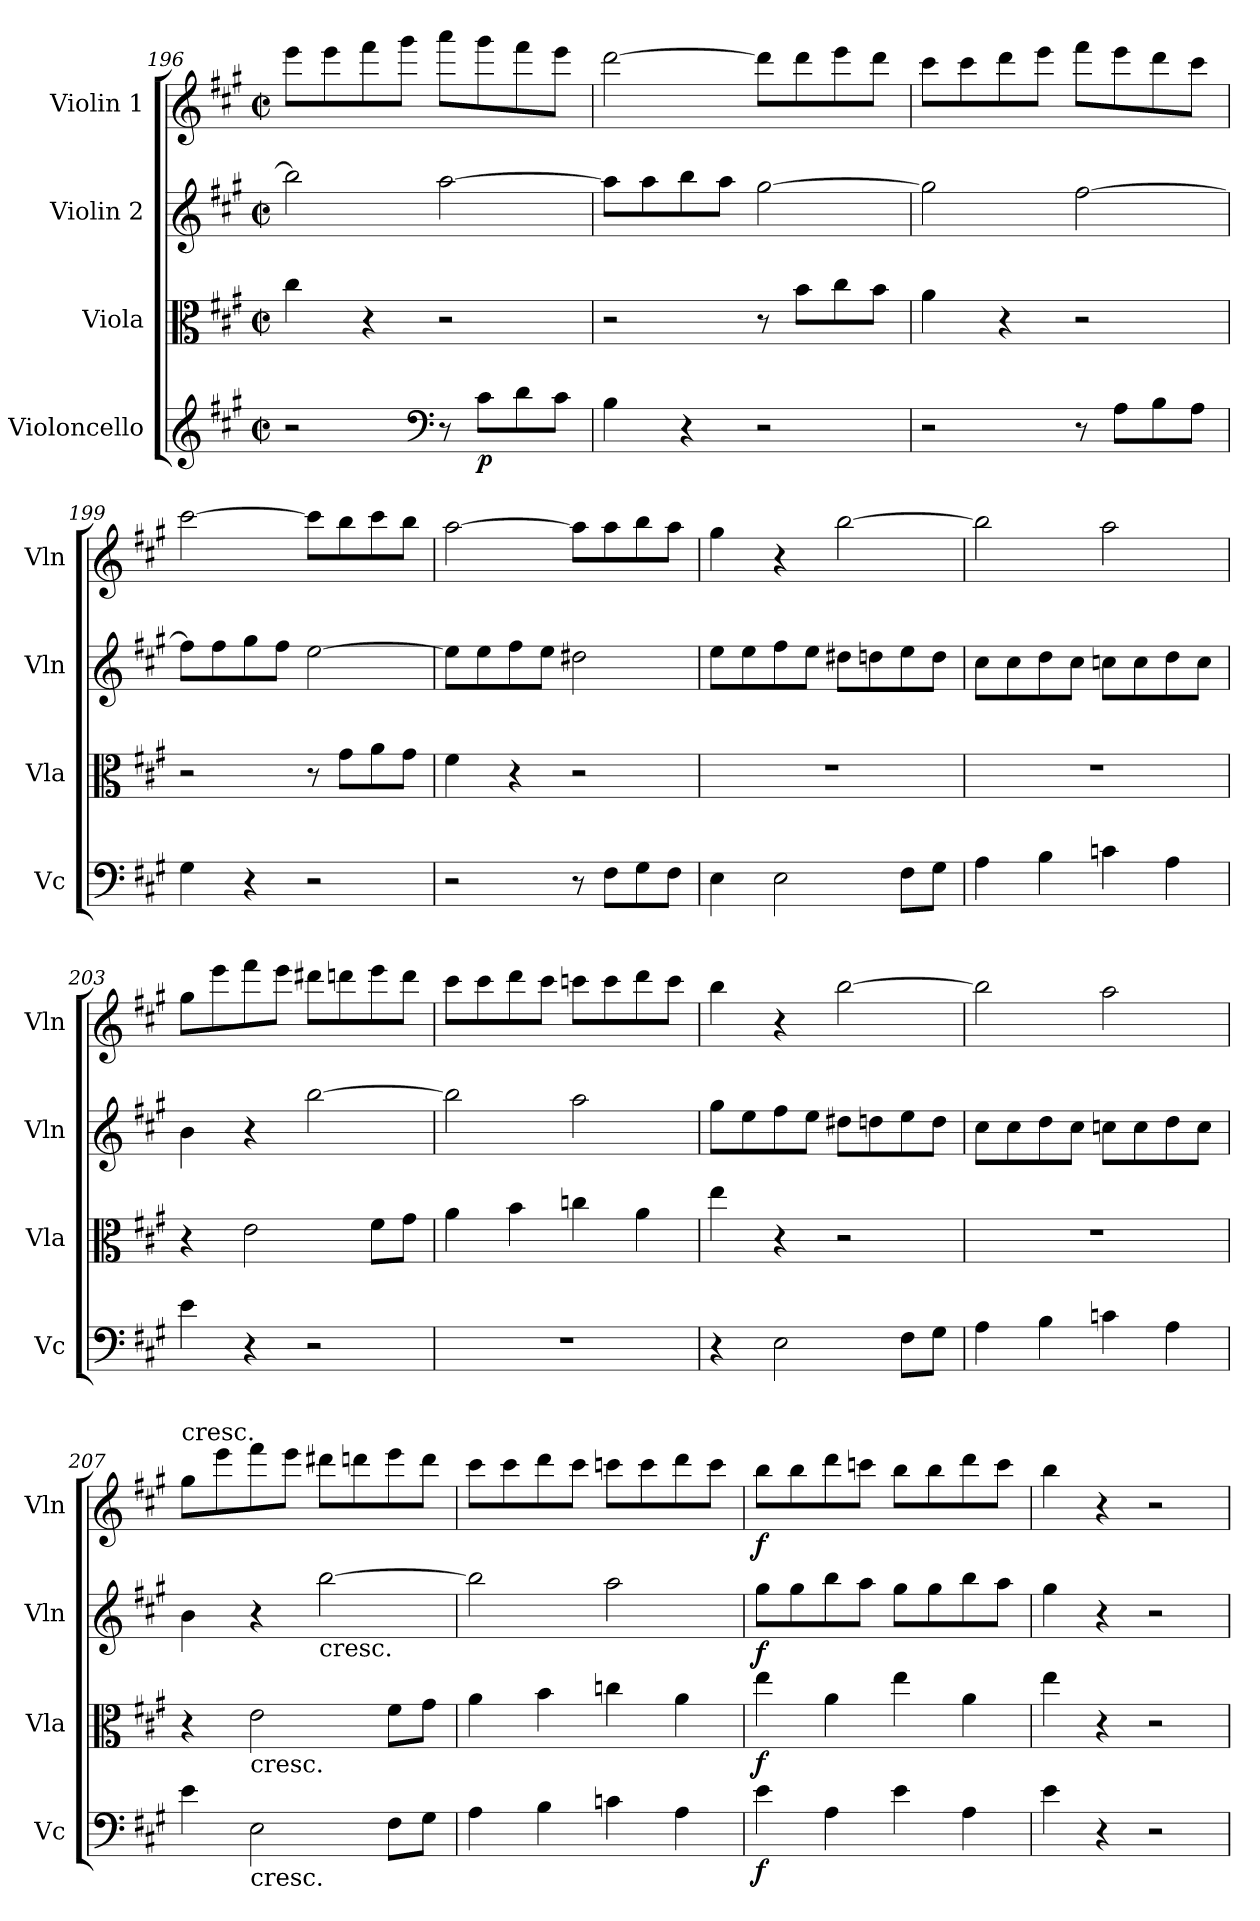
**kern	**dynam	**kern	**dynam	**kern	**dynam	**kern	**dynam
*part4	*part4	*part3	*part3	*part2	*part2	*part1	*part1
*staff4	*staff4	*staff3	*staff3	*staff2	*staff2	*staff1	*staff1
*I"Violoncello	*	*I"Viola	*	*I"Violin 2	*	*I"Violin 1	*
*I'Vc	*	*I'Vla	*	*I'Vln	*	*I'Vln	*
*clefG2	*	*clefC3	*	*clefG2	*	*clefG2	*
*k[f#c#g#]	*	*k[f#c#g#]	*	*k[f#c#g#]	*	*k[f#c#g#]	*
*A:	*	*A:	*	*A:	*	*A:	*
*M2/2	*	*M2/2	*	*M2/2	*	*M2/2	*
*met(c|)	*	*met(c|)	*	*met(c|)	*	*met(c|)	*
=196	=196	=196	=196	=196	=196	=196	=196
2r	.	4cc#\	.	2bb\]	.	8eee\L	.
.	.	.	.	.	.	8eee\	.
.	.	4r	.	.	.	8fff#\	.
.	.	.	.	.	.	8ggg#\J	.
*clefF4	*	*	*	*	*	*	*
8r	.	2r	.	[2aa\	.	8aaa\L	.
!	!LO:DY:b	!	!	!	!	!	!
8c#\L	p	.	.	.	.	8ggg#\	.
8d\	.	.	.	.	.	8fff#\	.
8c#\J	.	.	.	.	.	8eee\J	.
=197	=197	=197	=197	=197	=197	=197	=197
4B\	.	2r	.	8aa\L]	.	[2ddd\	.
.	.	.	.	8aa\	.	.	.
4r	.	.	.	8bb\	.	.	.
.	.	.	.	8aa\J	.	.	.
2r	.	8r	.	[2gg#\	.	8ddd\L]	.
.	.	8b\L	.	.	.	8ddd\	.
.	.	8cc#\	.	.	.	8eee\	.
.	.	8b\J	.	.	.	8ddd\J	.
!!LO:LB:g=z
=198	=198	=198	=198	=198	=198	=198	=198
2r	.	4a\	.	2gg#\]	.	8ccc#\L	.
.	.	.	.	.	.	8ccc#\	.
.	.	4r	.	.	.	8ddd\	.
.	.	.	.	.	.	8eee\J	.
8r	.	2r	.	[2ff#\	.	8fff#\L	.
8A\L	.	.	.	.	.	8eee\	.
8B\	.	.	.	.	.	8ddd\	.
8A\J	.	.	.	.	.	8ccc#\J	.
!!LO:PB:g=z
=199	=199	=199	=199	=199	=199	=199	=199
4G#\	.	2r	.	8ff#\L]	.	[2ccc#\	.
.	.	.	.	8ff#\	.	.	.
4r	.	.	.	8gg#\	.	.	.
.	.	.	.	8ff#\J	.	.	.
2r	.	8r	.	[2ee\	.	8ccc#\L]	.
.	.	8g#\L	.	.	.	8bb\	.
.	.	8a\	.	.	.	8ccc#\	.
.	.	8g#\J	.	.	.	8bb\J	.
=200	=200	=200	=200	=200	=200	=200	=200
2r	.	4f#\	.	8ee\L]	.	[2aa\	.
.	.	.	.	8ee\	.	.	.
.	.	4r	.	8ff#\	.	.	.
.	.	.	.	8ee\J	.	.	.
8r	.	2r	.	2dd#X\	.	8aa\L]	.
8F#\L	.	.	.	.	.	8aa\	.
8G#\	.	.	.	.	.	8bb\	.
8F#\J	.	.	.	.	.	8aa\J	.
=201	=201	=201	=201	=201	=201	=201	=201
4E\	.	1r	.	8ee\L	.	4gg#\	.
.	.	.	.	8ee\	.	.	.
2E\	.	.	.	8ff#\	.	4r	.
.	.	.	.	8ee\J	.	.	.
.	.	.	.	8dd#X\L	.	[2bb\	.
.	.	.	.	8ddn\	.	.	.
8F#\L	.	.	.	8ee\	.	.	.
8G#\J	.	.	.	8dd\J	.	.	.
=202	=202	=202	=202	=202	=202	=202	=202
4A\	.	1r	.	8cc#\L	.	2bb\]	.
.	.	.	.	8cc#\	.	.	.
4B\	.	.	.	8dd\	.	.	.
.	.	.	.	8cc#\J	.	.	.
4cn\	.	.	.	8ccn\L	.	2aa\	.
.	.	.	.	8cc\	.	.	.
4A\	.	.	.	8dd\	.	.	.
.	.	.	.	8cc\J	.	.	.
!!LO:LB:g=z
=203	=203	=203	=203	=203	=203	=203	=203
4e\	.	4r	.	4b\	.	8gg#\L	.
.	.	.	.	.	.	8eee\	.
4r	.	2e\	.	4r	.	8fff#\	.
.	.	.	.	.	.	8eee\J	.
2r	.	.	.	[2bb\	.	8ddd#X\L	.
.	.	.	.	.	.	8dddn\	.
.	.	8f#\L	.	.	.	8eee\	.
.	.	8g#\J	.	.	.	8ddd\J	.
=204	=204	=204	=204	=204	=204	=204	=204
1r	.	4a\	.	2bb\]	.	8ccc#\L	.
.	.	.	.	.	.	8ccc#\	.
.	.	4b\	.	.	.	8ddd\	.
.	.	.	.	.	.	8ccc#\J	.
.	.	4ccn\	.	2aa\	.	8cccn\L	.
.	.	.	.	.	.	8ccc\	.
.	.	4a\	.	.	.	8ddd\	.
.	.	.	.	.	.	8ccc\J	.
=205	=205	=205	=205	=205	=205	=205	=205
4r	.	4ee\	.	8gg#\L	.	4bb\	.
.	.	.	.	8ee\	.	.	.
2E\	.	4r	.	8ff#\	.	4r	.
.	.	.	.	8ee\J	.	.	.
.	.	2r	.	8dd#X\L	.	[2bb\	.
.	.	.	.	8ddn\	.	.	.
8F#\L	.	.	.	8ee\	.	.	.
8G#\J	.	.	.	8dd\J	.	.	.
!!LO:PB:g=z
=206	=206	=206	=206	=206	=206	=206	=206
4A\	.	1r	.	8cc#\L	.	2bb\]	.
.	.	.	.	8cc#\	.	.	.
4B\	.	.	.	8dd\	.	.	.
.	.	.	.	8cc#\J	.	.	.
4cn\	.	.	.	8ccn\L	.	2aa\	.
.	.	.	.	8cc\	.	.	.
4A\	.	.	.	8dd\	.	.	.
.	.	.	.	8cc\J	.	.	.
=207	=207	=207	=207	=207	=207	=207	=207
!	!	!	!	!	!	!LO:TX:a:t=cresc.	!
4e\	.	4r	.	4b\	.	8gg#\L	.
.	.	.	.	.	.	8eee\	.
!	!	!LO:TX:b:t=cresc.	!	!	!	!	!
!LO:TX:b:t=cresc.	!	!	!	!	!	!	!
2E\	.	2e\	.	4r	.	8fff#\	.
.	.	.	.	.	.	8eee\J	.
!	!	!	!	!LO:TX:b:t=cresc.	!	!	!
.	.	.	.	[2bb\	.	8ddd#X\L	.
.	.	.	.	.	.	8dddn\	.
8F#\L	.	8f#\L	.	.	.	8eee\	.
8G#\J	.	8g#\J	.	.	.	8ddd\J	.
=208	=208	=208	=208	=208	=208	=208	=208
4A\	.	4a\	.	2bb\]	.	8ccc#\L	.
.	.	.	.	.	.	8ccc#\	.
4B\	.	4b\	.	.	.	8ddd\	.
.	.	.	.	.	.	8ccc#\J	.
4cn\	.	4ccn\	.	2aa\	.	8cccn\L	.
.	.	.	.	.	.	8ccc\	.
4A\	.	4a\	.	.	.	8ddd\	.
.	.	.	.	.	.	8ccc\J	.
!!LO:LB:g=z
=209	=209	=209	=209	=209	=209	=209	=209
!	!LO:DY:b	!	!LO:DY:b	!	!LO:DY:b	!	!LO:DY:b
4e\	f	4ee\	f	8gg#\L	f	8bb\L	f
.	.	.	.	8gg#\	.	8bb\	.
4A\	.	4a\	.	8bb\	.	8ddd\	.
.	.	.	.	8aa\J	.	8cccn\J	.
4e\	.	4ee\	.	8gg#\L	.	8bb\L	.
.	.	.	.	8gg#\	.	8bb\	.
4A\	.	4a\	.	8bb\	.	8ddd\	.
.	.	.	.	8aa\J	.	8ccc\J	.
=210	=210	=210	=210	=210	=210	=210	=210
4e\	.	4ee\	.	4gg#\	.	4bb\	.
4r	.	4r	.	4r	.	4r	.
2r	.	2r	.	2r	.	2r	.
=	=	=	=	=	=	=	=
*-	*-	*-	*-	*-	*-	*-	*-
